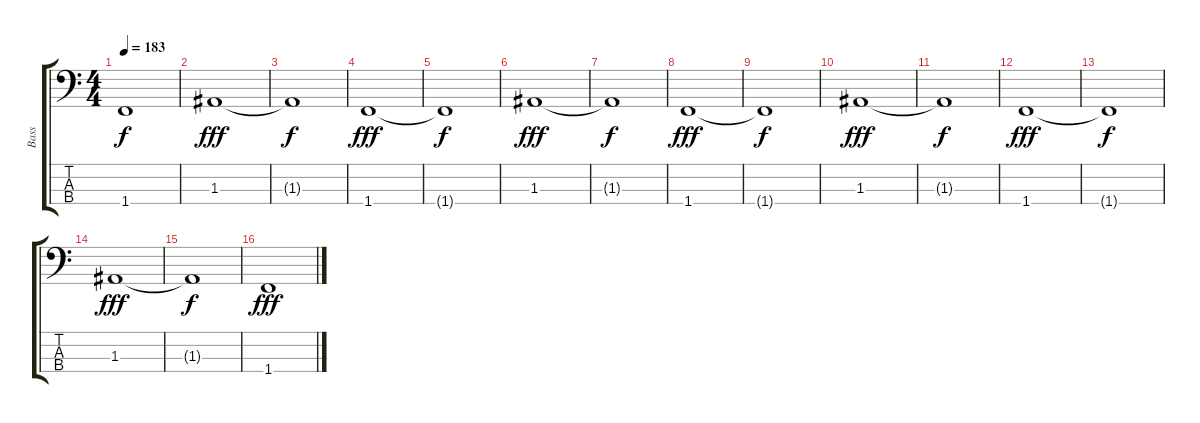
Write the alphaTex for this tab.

\track ("Bass" "Bass") {instrument fretlessbass}
\staff {score tabs}
\tuning (G2 D2 A1 E1) {hide}
\ts (4 4)
\tempo 183
\clef f4
\ks c
1.4{t}.1{dy f} |
1.3.1{dy fff} |
1.3{t}.1{dy f} |
1.4.1{dy fff} |
1.4{t}.1{dy f} |
1.3.1{dy fff} |
1.3{t}.1{dy f} |
1.4.1{dy fff} |
1.4{t}.1{dy f} |
1.3.1{dy fff} |
1.3{t}.1{dy f} |
1.4.1{dy fff} |
1.4{t}.1{dy f} |
1.3.1{dy fff} |
1.3{t}.1{dy f} |
1.4.1{dy fff}
